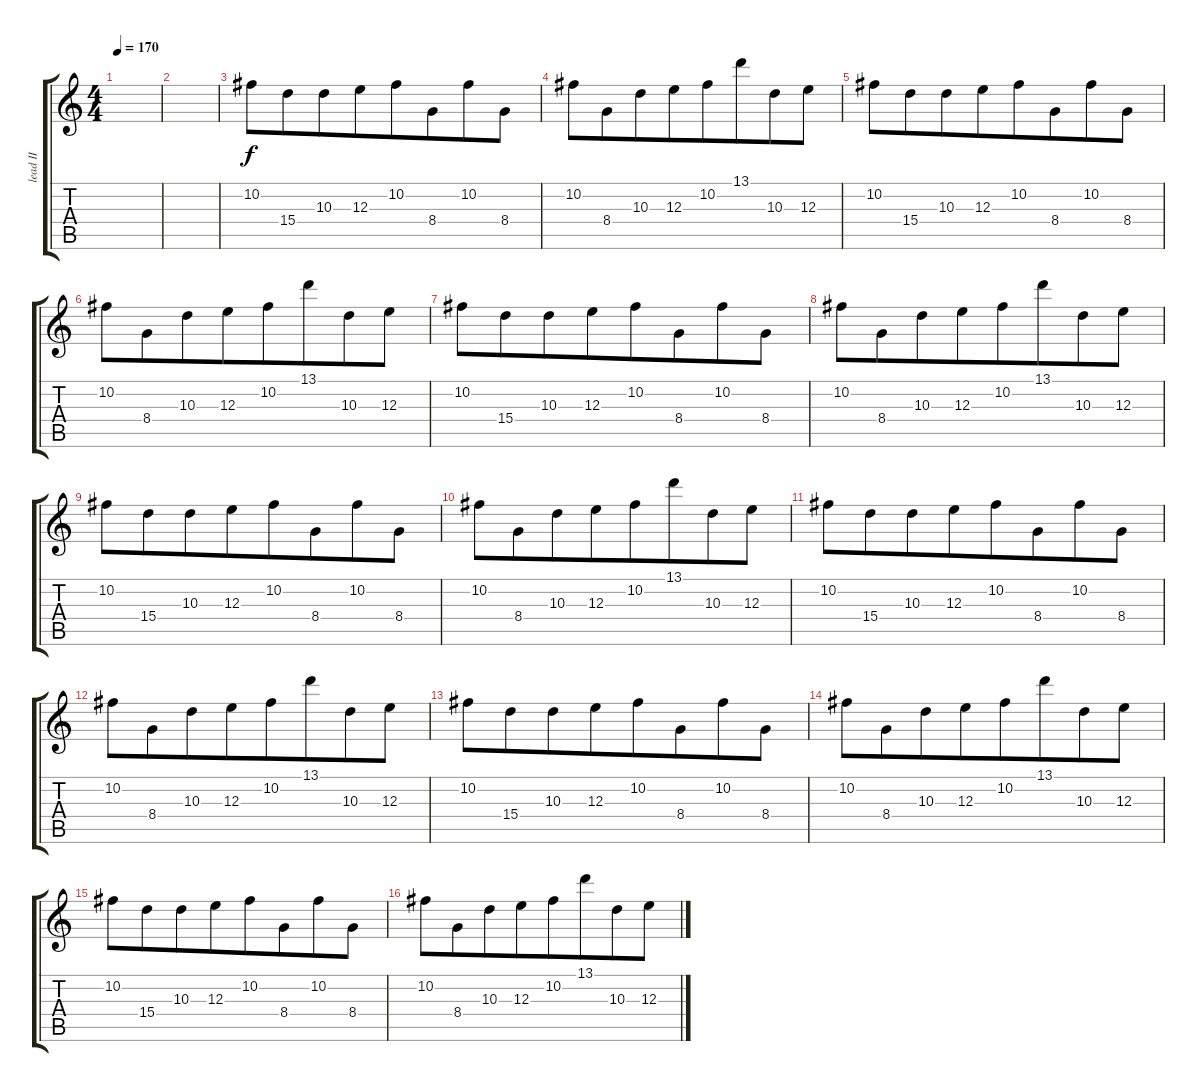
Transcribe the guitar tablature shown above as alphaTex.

\track ("lead II" "lead II") {instrument overdrivenguitar}
\staff {score tabs}
\tuning (Db4 Ab3 E3 B2 Gb2 B1) {hide}
\ts (4 4)
\tempo 170
\clef g2
\ks c
|
|
10.2.8{beam merge} 15.4.8{beam merge} 10.3.8{beam merge} 12.3.8{beam merge} 10.2.8{beam merge} 8.4.8{beam merge} 10.2.8{beam merge} 8.4.8 |
10.2.8{beam merge} 8.4.8{beam merge} 10.3.8{beam merge} 12.3.8{beam merge} 10.2.8{beam merge} 13.1.8{beam merge} 10.3.8{beam merge} 12.3.8 |
10.2.8{beam merge} 15.4.8{beam merge} 10.3.8{beam merge} 12.3.8{beam merge} 10.2.8{beam merge} 8.4.8{beam merge} 10.2.8{beam merge} 8.4.8 |
10.2.8{beam merge} 8.4.8{beam merge} 10.3.8{beam merge} 12.3.8{beam merge} 10.2.8{beam merge} 13.1.8{beam merge} 10.3.8{beam merge} 12.3.8 |
10.2.8{beam merge} 15.4.8{beam merge} 10.3.8{beam merge} 12.3.8{beam merge} 10.2.8{beam merge} 8.4.8{beam merge} 10.2.8{beam merge} 8.4.8 |
10.2.8{beam merge} 8.4.8{beam merge} 10.3.8{beam merge} 12.3.8{beam merge} 10.2.8{beam merge} 13.1.8{beam merge} 10.3.8{beam merge} 12.3.8 |
10.2.8{beam merge} 15.4.8{beam merge} 10.3.8{beam merge} 12.3.8{beam merge} 10.2.8{beam merge} 8.4.8{beam merge} 10.2.8{beam merge} 8.4.8 |
10.2.8{beam merge} 8.4.8{beam merge} 10.3.8{beam merge} 12.3.8{beam merge} 10.2.8{beam merge} 13.1.8{beam merge} 10.3.8{beam merge} 12.3.8 |
10.2.8{beam merge} 15.4.8{beam merge} 10.3.8{beam merge} 12.3.8{beam merge} 10.2.8{beam merge} 8.4.8{beam merge} 10.2.8{beam merge} 8.4.8 |
10.2.8{beam merge} 8.4.8{beam merge} 10.3.8{beam merge} 12.3.8{beam merge} 10.2.8{beam merge} 13.1.8{beam merge} 10.3.8{beam merge} 12.3.8 |
10.2.8{beam merge} 15.4.8{beam merge} 10.3.8{beam merge} 12.3.8{beam merge} 10.2.8{beam merge} 8.4.8{beam merge} 10.2.8{beam merge} 8.4.8 |
10.2.8{beam merge} 8.4.8{beam merge} 10.3.8{beam merge} 12.3.8{beam merge} 10.2.8{beam merge} 13.1.8{beam merge} 10.3.8{beam merge} 12.3.8 |
10.2.8{beam merge} 15.4.8{beam merge} 10.3.8{beam merge} 12.3.8{beam merge} 10.2.8{beam merge} 8.4.8{beam merge} 10.2.8{beam merge} 8.4.8 |
10.2.8{beam merge} 8.4.8{beam merge} 10.3.8{beam merge} 12.3.8{beam merge} 10.2.8{beam merge} 13.1.8{beam merge} 10.3.8{beam merge} 12.3.8
